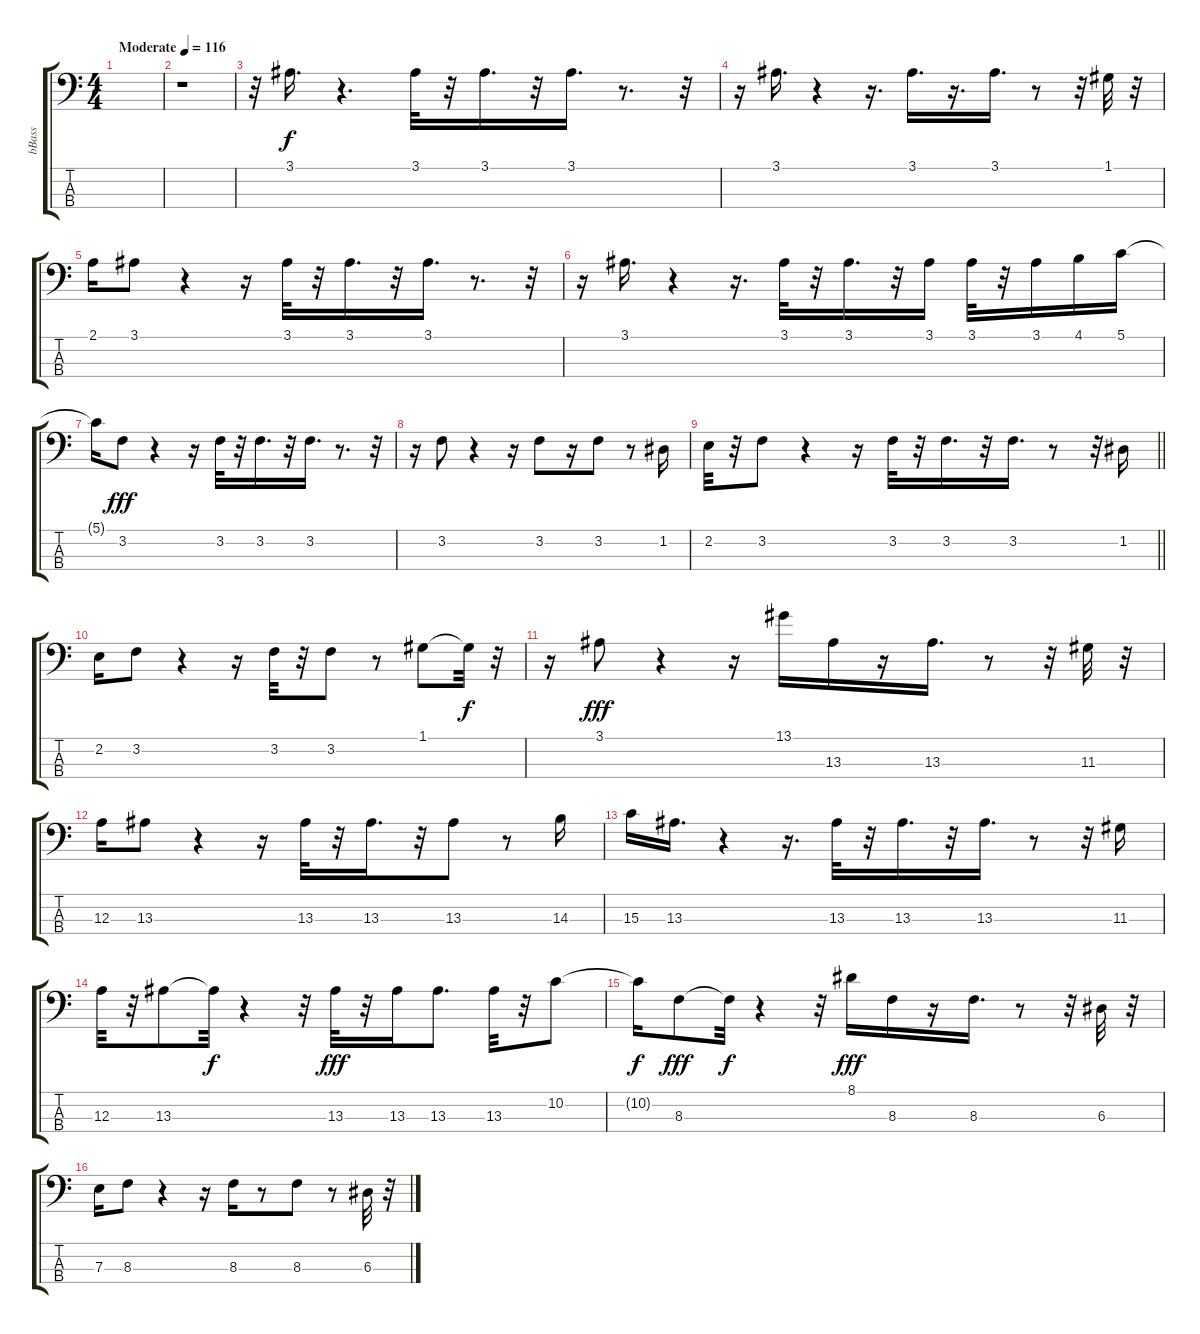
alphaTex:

\track ("bBass" "bBass") {instrument slapbass2}
\staff {score tabs}
\tuning (G2 D2 A1 E1) {hide}
\ts (4 4)
\section ("" "")
\tempo (116 "Moderate")
\clef f4
\ks c
|
r.1 |
r.32 3.1.16{d} r.4{d} 3.1.32 r.32 3.1.16{d} r.32 3.1.16{d} r.8{d} r.32 |
r.16 3.1.16{d txt ""} r.4 r.16{d} 3.1.16{d} r.16{d} 3.1.16{d} r.8 r.32 1.1.32 r.32 |
2.1.16 3.1.8 r.4 r.16 3.1.32 r.32 3.1.16{d} r.32 3.1.16{d} r.8{d} r.32 |
r.16 3.1.16{d} r.4 r.16{d} 3.1.32 r.32 3.1.16{d} r.32 3.1.16 3.1.32 r.32 3.1.16 4.1.16 5.1.16 |
5.1{t}.16{dy f} 3.2.8{dy fff} r.4 r.16 3.2.32 r.32 3.2.16{d} r.32 3.2.16{d} r.8{d} r.32 |
r.16 3.2.8 r.4 r.16 3.2.8 r.16 3.2.8 r.8 1.2.16 |
\barLineRight lightlight
2.2.32 r.32 3.2.8 r.4 r.16 3.2.32 r.32 3.2.16{d} r.32 3.2.16{d} r.8 r.32 1.2.16 |
\section ("" "")
2.2.16 3.2.8 r.4 r.16 3.2.32 r.32 3.2.8 r.8 1.1.8 1.1{t}.32{dy f} r.32 |
r.16 3.1.8{dy fff} r.4 r.16 13.1.16 13.3.16 r.16 13.3.16{d} r.8 r.32 11.3.32 r.32 |
12.3.16 13.3.8 r.4 r.16 13.3.32 r.32 13.3.16{d} r.32 13.3.8 r.8 14.3.16 |
15.3.16 13.3.16{d} r.4 r.16{d} 13.3.32 r.32 13.3.16{d} r.32 13.3.16{d} r.8 r.32 11.3.16 |
12.3.32 r.32 13.3.8 13.3{t}.32{dy f} r.4 r.32 13.3.32{dy fff} r.32 13.3.16 13.3.8{d} 13.3.32 r.32 10.2.8 |
10.2{t}.16{dy f} 8.3.8{dy fff} 8.3{t}.32{dy f} r.4 r.32 8.1.16{dy fff} 8.3.16 r.16 8.3.16{d} r.8 r.32 6.3.32 r.32 |
7.3.16 8.3.8 r.4 r.16 8.3.16 r.8 8.3.8 r.8 6.3.32 r.32
